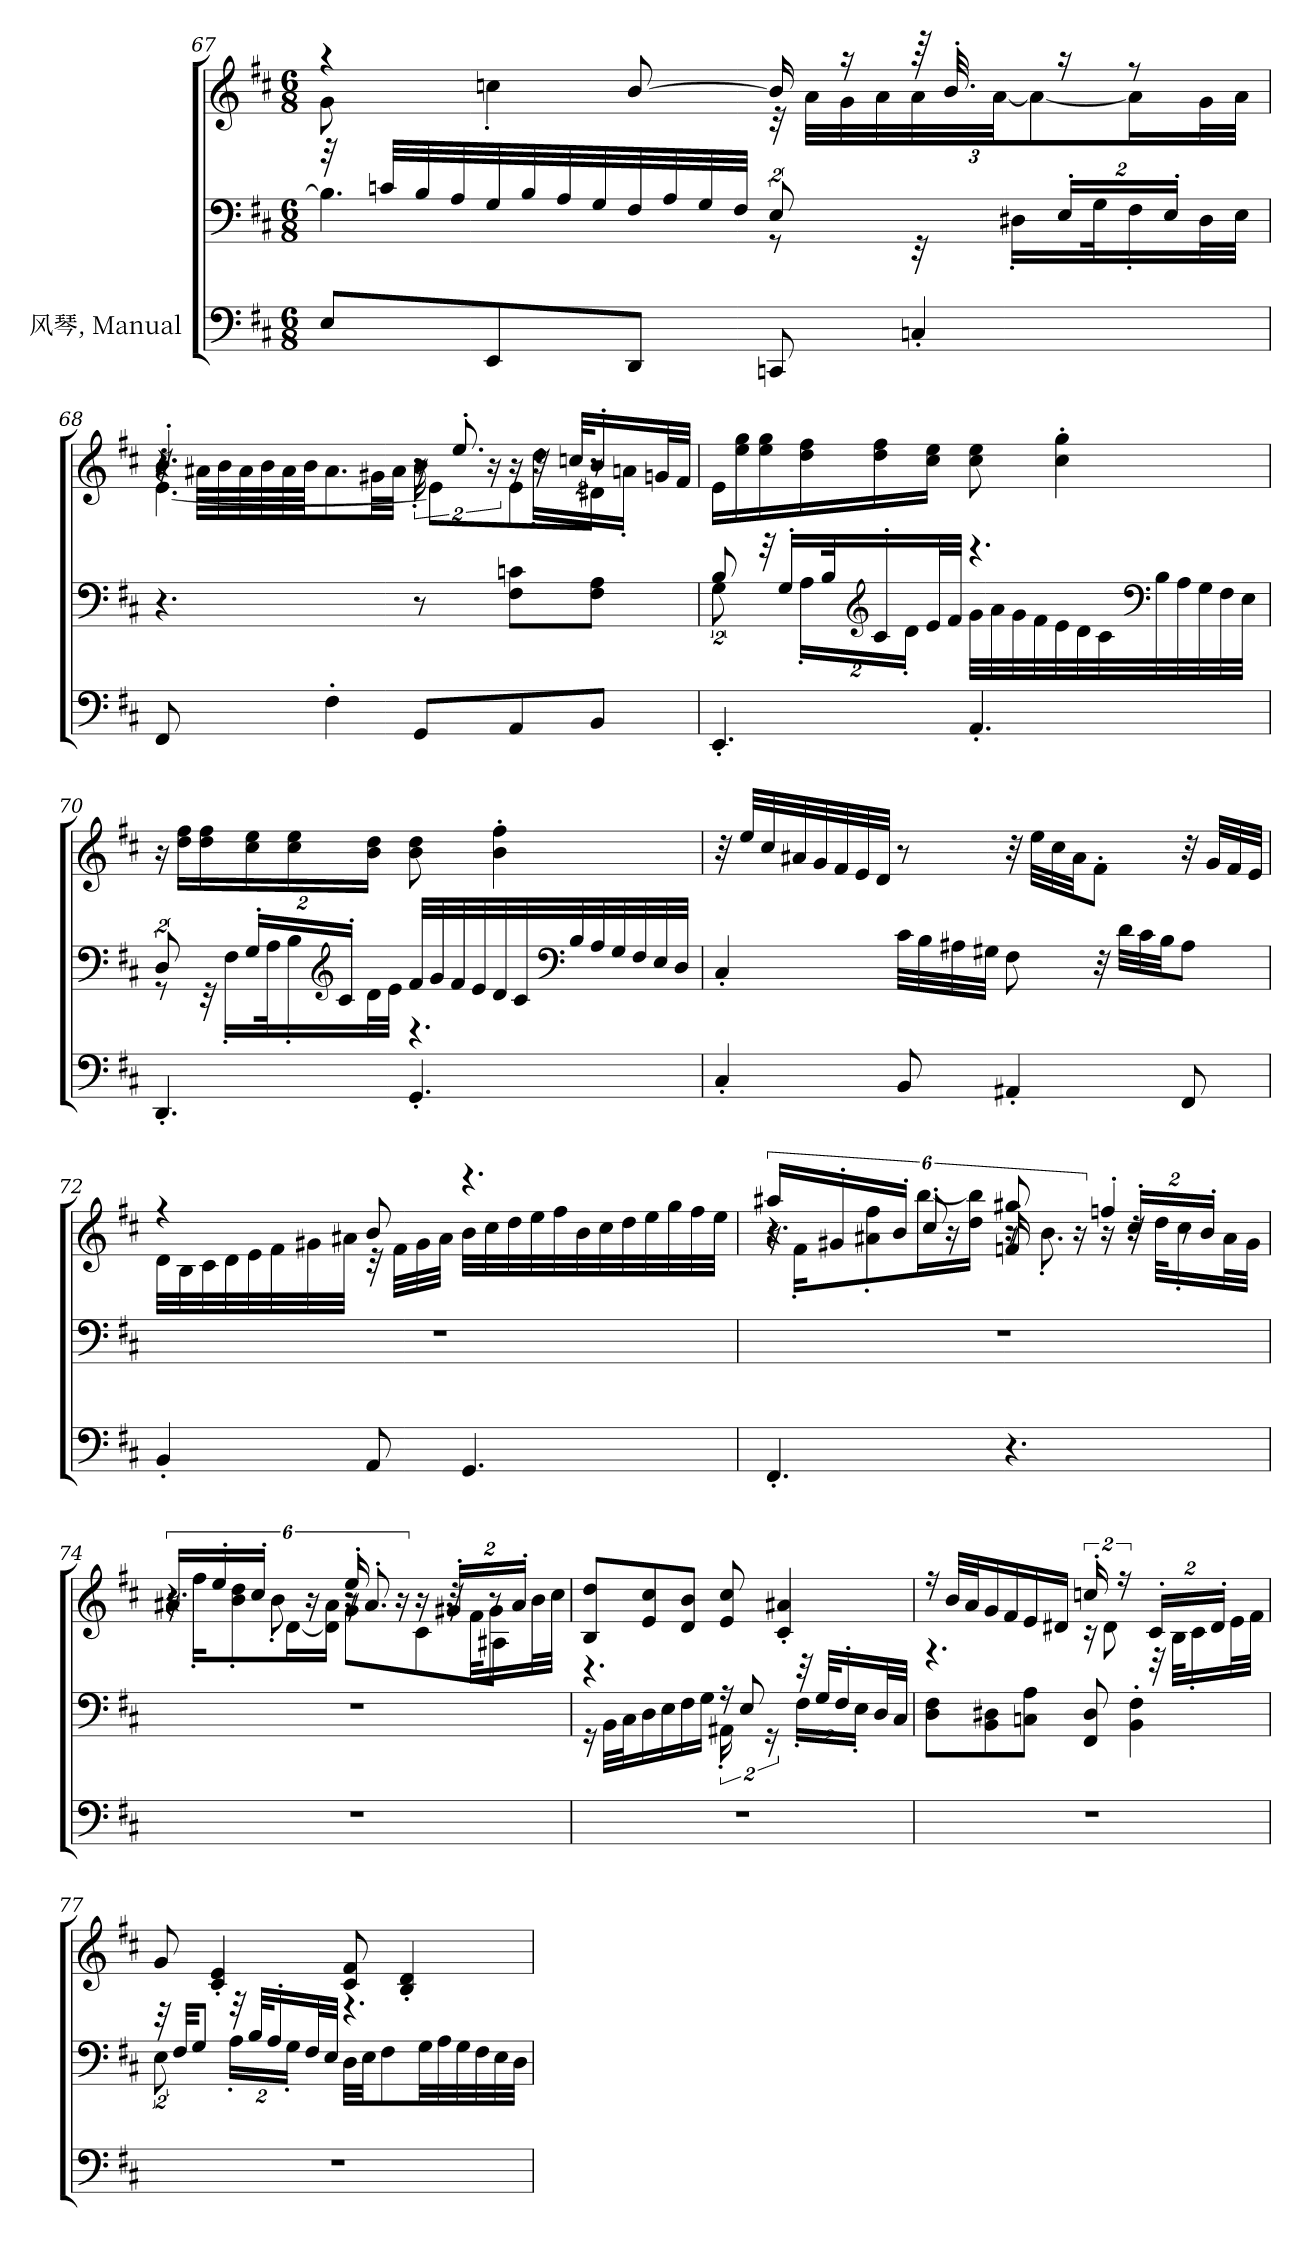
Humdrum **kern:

**kern	**kern	**kern
*part1	*part1	*part1
*staff3	*staff2	*staff1
*I"风琴, Manual	*	*
!!LO:PB:g=z
*clefF4	*clefF4	*clefG2
*k[f#c#]	*k[f#c#]	*k[f#c#]
*M6/8	*M6/8	*M6/8
=67	=67	=67
*	*^	*^
8E/L	32r	4.B\]	4r	8g\
.	32cn/LLL	.	.	.
.	32B/	.	.	.
.	32A/	.	.	.
8EE/	32G/	.	.	4ccn'\
.	32B/	.	.	.
.	32A/	.	.	.
.	32G/	.	.	.
8DD/J	32F#/	.	[8b/	.
.	32A/	.	.	.
.	32G/	.	.	.
.	32F#/JJJ	.	.	.
8CCn/	16%3E/	8r	16b/]	32r
.	.	.	.	32a\LLL
.	.	.	16r	32g\
.	.	.	.	32a\
*	*	*	*	*Xbrackettup
4Cn'/	.	32r	64r	48a\
.	.	.	32.b'/	.
.	.	.	.	[48a\JJ
.	.	16D#X'\LL	.	.
.	.	.	.	12a\_
.	32%3E'/L	.	16r	.
.	.	32G\K	.	.
.	.	16F#'\	8r	16a\L]
.	32%3E'/J	.	.	.
.	.	32D#\L	.	32g\L
.	.	32E\JJJ	.	32a\JJJ
*	*v	*v	*	*
!!LO:LB:g=z
=68	=68	=68	=68
*	*	*^	*^
8FF#/	4.r	4.r	32r	4.b'/	[4.e\
.	.	.	64a#X\LLLL	.	.
.	.	.	64b\	.	.
.	.	.	64a#\	.	.
.	.	.	64b\	.	.
.	.	.	64a#\	.	.
.	.	.	64b\JJJ	.	.
4F#'\	.	.	8.a#\	.	.
.	.	.	32g#X\LL	.	.
.	.	.	32a#\JJJ	.	.
*	*	*	*brackettup	*	*
8GG/L	8r	16r	32%3b'\	8r	8e\L]
.	.	8.ee'/	.	.	.
.	.	.	32%3r	.	.
8AA/	8F#\ 8cn\L	.	.	16r	8e\
.	.	.	32%3dd'\L	32r	.
.	.	.	.	32ccn/KLL	.
8BB/J	8F#\ 8A\J	8r	.	16b'/	8d#X\J
.	.	.	32%3an'\J	.	.
.	.	.	.	32gn/L	.
.	.	.	.	32f#/JJJ	.
*	*	*v	*v	*v	*v
!!LO:LB:g=z
=69	=69	=69
*	*^	*
4.EE'/	8B/	16%3G\	16e\LL
.	.	.	16ee\ 16gg\
.	32r	.	16ee\ 16gg\
.	16G'/LL	.	.
.	.	32%3A'\L	16dd\ 16ff#\
.	32B/K	.	.
*	*clefG2	*	*
.	16c#'/	.	16dd\ 16ff#\
.	.	32%3d'\J	.
.	32e/L	.	16cc#\ 16ee\JJ
.	32f#/JJJ	.	.
4.AA'/	4.r	32g\LLL	8cc#\ 8ee\
.	.	32a\	.
.	.	32g\	.
.	.	32f#\	.
.	.	32e\	4cc#\' 4gg\'
.	.	32d\	.
.	.	32c#\	.
*	*clefF4	*	*
.	.	32B\	.
.	.	32A\	.
.	.	32G\	.
.	.	32F#\	.
.	.	32E\JJJ	.
!!LO:LB:g=z
=70	=70	=70	=70
4.DD'/	16%3D/	8r	16r
.	.	.	16dd\ 16ff#\LL
.	.	32r	16dd\ 16ff#\
.	.	16F#'\LL	.
.	32%3G'/L	.	16cc#\ 16ee\
.	.	32A\K	.
.	.	16B'\	16cc#\ 16ee\
*	*clefG2	*	*
.	32%3c#'/J	.	.
.	.	32d\L	16b\ 16dd\JJ
.	.	32e\JJJ	.
4.GG'/	32f#/LLL	4.r	8b\ 8dd\
.	32g/	.	.
.	32f#/	.	.
.	32e/	.	.
.	32d/	.	4b\' 4ff#\'
.	32c#/	.	.
*	*clefF4	*	*
.	32B/	.	.
.	32A/	.	.
.	32G/	.	.
.	32F#/	.	.
.	32E/	.	.
.	32D/JJJ	.	.
*	*v	*v	*
!!LO:PB:g=z
=71	=71	=71
4C#'/	4C#'/	32r
.	.	32ee/LLL
.	.	32cc#/
.	.	32a#X/
.	.	32g/
.	.	32f#/
.	.	32e/
.	.	32d/JJJ
8BB/	32c#\LLL	8r
.	32B\	.
.	32A#X\	.
.	32G#X\JJJ	.
4AA#X'/	8F#\	32r
.	.	32ee\LLL
.	.	32cc#\
.	.	32a#\JJ
.	32r	8f#'\J
.	32d\LLL	.
.	32c#\	.
.	32B\JJ	.
8FF#/	8A#\J	32r
.	.	32g/LLL
.	.	32f#/
.	.	32e/JJJ
!!LO:LB:g=z
=72	=72	=72
*	*	*^
4BB'/	2.r	4r	32d\LLL
.	.	.	32B\
.	.	.	32c#\
.	.	.	32d\
.	.	.	32e\
.	.	.	32f#\
.	.	.	32g#X\
.	.	.	32a#X\JJJ
8AA/	.	8b/	32r
.	.	.	32f#\LLL
.	.	.	32g#\
.	.	.	32a#\JJJ
4.GG/	.	4.r	32b\LLL
.	.	.	32cc#\
.	.	.	32dd\
.	.	.	32ee\
.	.	.	32ff#\
.	.	.	32b\
.	.	.	32cc#\
.	.	.	32dd\
.	.	.	32ee\
.	.	.	32gg\
.	.	.	32ff#\
.	.	.	32ee\JJJ
!!LO:LB:g=z
=73	=73	=73	=73
*	*	*^	*^
4.FF#'/	2.r	4r	16r	32%3aa#X/L	4.r
.	.	.	16f#'\KL	.	.
.	.	.	.	32%3g#X'/	.
.	.	.	8a#X\' 8ff#\'	.	.
.	.	.	.	32%3b'/J	.
.	.	8cc#'/	[16bb\L	.	.
.	.	.	.	32%3r	.
.	.	.	16dd\ 16bb\]JJ	.	.
4.r	.	8gg#X/	8r	32%3fn'/	16r
.	.	.	.	.	8.b'\
.	.	.	.	32%3r	.
.	.	4ffn'/	16r	.	.
.	.	.	32r	32%3cc#'/L	.
.	.	.	32dd\KLL	.	.
.	.	.	16cc#'\	.	8r
.	.	.	.	32%3b'/J	.
.	.	.	32a#\L	.	.
.	.	.	32g#\JJJ	.	.
=74	=74	=74	=74	=74	=74
2.r	2.r	32%3a#X/L	16r	4.r	4r
.	.	.	16ff#'\KL	.	.
.	.	32%3ee'/	.	.	.
.	.	.	8b\' 8dd\'	.	.
.	.	32%3cc#'/J	.	.	.
.	.	.	[16d\L	.	8b'\
.	.	32%3r	.	.	.
.	.	.	16d\] 16a#\JJ	.	.
.	.	32%3ee'/	8r	16r	8g\L
.	.	.	.	8.a#'/	.
.	.	32%3r	.	.	.
.	.	.	16r	.	8c#\
.	.	32%3g#X'/L	32r	.	.
.	.	.	32f#\KLL	.	.
.	.	.	16g#'\	8r	8A#X\J
.	.	32%3a#'/J	.	.	.
.	.	.	32b\L	.	.
.	.	.	32cc#\JJJ	.	.
*	*	*v	*v	*v	*v
!!LO:LB:g=z
=75	=75	=75
*	*^	*
2.r	4.r	16r	8B/ 8dd/L
.	.	32BB\LLL	.
.	.	32C#\J	.
.	.	16D\	8e/ 8cc#/
.	.	16E\	.
.	.	16F#\	8d/ 8b/J
.	.	16G\JJ	.
.	16r	32%3AA#X'\	8e/ 8cc#/
.	8E/	.	.
.	.	32%3r	.
.	.	.	4c#/' 4a#X/'
.	32r	32%3F#'\L	.
.	32G/KLL	.	.
.	16F#'/	.	.
.	.	32%3E'\J	.
.	32D/L	.	.
.	32C#/JJJ	.	.
*	*v	*v	*
=76	=76	=76
*	*	*^
2.r	8D\ 8F#\L	16r	4.r
.	.	32b/LLL	.
.	.	32a/J	.
.	8BB\ 8D#X\	16g/	.
.	.	16f#/	.
.	8Cn\ 8A\J	16e/	.
.	.	16d#X/JJ	.
.	8FF#/ 8D#/	32%3ccn'/	16r
.	.	.	8d#\
.	.	32%3r	.
.	4BB\' 4F#\'	.	.
.	.	32%3c#'/L	32r
.	.	.	32B\KLL
.	.	.	16c#'\
.	.	32%3d#'/J	.
.	.	.	32e\L
.	.	.	32f#\JJJ
*	*	*v	*v
!!LO:PB:g=z
=77	=77	=77
*	*^	*
2.r	32r	16%3E\	8g/
.	32F#/KKL	.	.
.	8G/J	.	.
.	.	.	4c#/' 4e/'
.	32r	32%3A'\L	.
.	32B/KLL	.	.
.	16A'/	.	.
.	.	32%3G'\J	.
.	32F#/L	.	.
.	32E/JJJ	.	.
.	4.r	32D\LLL	8c#/ 8f#/
.	.	32E\JJ	.
.	.	8F#\	.
.	.	.	4B/' 4d/'
.	.	32G\LL	.
.	.	32A\	.
.	.	32G\	.
.	.	32F#\	.
.	.	32E\	.
.	.	32D\JJJ	.
*	*v	*v	*
=	=	=
*-	*-	*-
